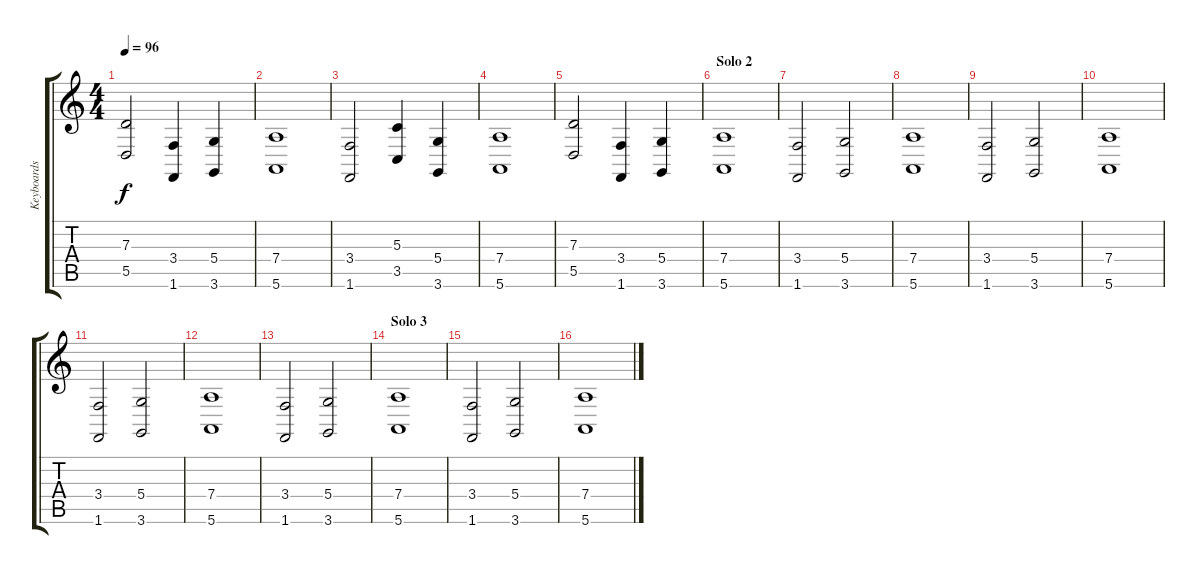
\track ("Keyboards" "Keyboards") {instrument stringensemble1}
\staff {score tabs}
\tuning (E4 B3 G3 D3 A2 E2) {hide}
\ts (4 4)
\tempo 96
\clef g2
\ks c
(7.3 5.5).2{dy f} (3.4 1.6).4 (5.4 3.6).4 |
(7.4 5.6).1 |
(3.4 1.6).2 (5.3 3.5).4 (5.4 3.6).4 |
(7.4 5.6).1 |
(7.3 5.5).2 (3.4 1.6).4 (5.4 3.6).4 |
\section ("" "Solo 2")
(7.4 5.6).1 |
(3.4 1.6).2 (5.4 3.6).2 |
(7.4 5.6).1 |
(3.4 1.6).2 (5.4 3.6).2 |
(7.4 5.6).1 |
(3.4 1.6).2 (5.4 3.6).2 |
(7.4 5.6).1 |
(3.4 1.6).2 (5.4 3.6).2 |
\section ("" "Solo 3")
(7.4 5.6).1 |
(3.4 1.6).2 (5.4 3.6).2 |
(7.4 5.6).1
